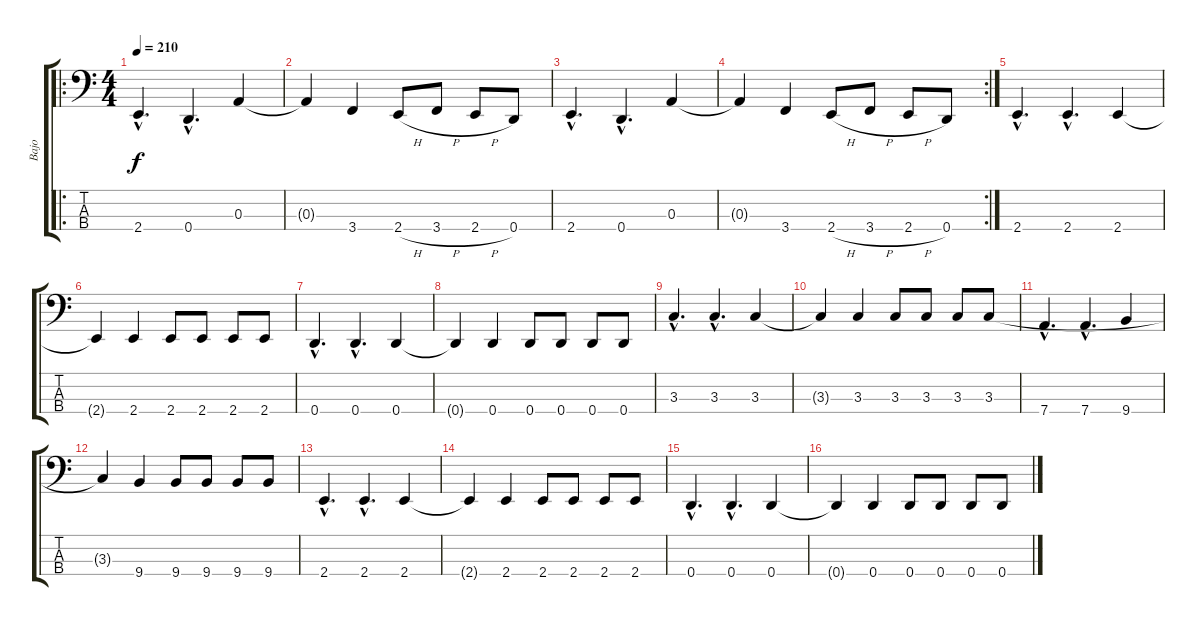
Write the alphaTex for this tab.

\track ("Bajo" "Bajo") {instrument electricbasspick}
\staff {score tabs}
\tuning (G2 D2 A1 D1) {hide}
\ro
\ts (4 4)
\tempo 210
\clef f4
\ks c
2.4{hac}.4{d dy f} 0.4{hac}.4{d} 0.3.4 |
0.3{t}.4 3.4.4 2.4{h}.8 3.4{h}.8 2.4{h}.8 0.4.8 |
2.4{hac}.4{d} 0.4{hac}.4{d} 0.3.4 |
\rc 2
0.3{t}.4 3.4.4 2.4{h}.8 3.4{h}.8 2.4{h}.8 0.4.8 |
2.4{hac}.4{d} 2.4{hac}.4{d} 2.4.4 |
2.4{t}.4 2.4.4 2.4.8 2.4.8 2.4.8 2.4.8 |
0.4{hac}.4{d} 0.4{hac}.4{d} 0.4.4 |
0.4{t}.4 0.4.4 0.4.8 0.4.8 0.4.8 0.4.8 |
3.3{hac}.4{d} 3.3{hac}.4{d} 3.3.4 |
3.3{t}.4 3.3.4 3.3.8 3.3.8 3.3.8 3.3.8 |
7.4{hac}.4{d} 7.4{hac}.4{d} 9.4.4 |
3.3{t}.4 9.4.4 9.4.8 9.4.8 9.4.8 9.4.8 |
2.4{hac}.4{d} 2.4{hac}.4{d} 2.4.4 |
2.4{t}.4 2.4.4 2.4.8 2.4.8 2.4.8 2.4.8 |
0.4{hac}.4{d} 0.4{hac}.4{d} 0.4.4 |
0.4{t}.4 0.4.4 0.4.8 0.4.8 0.4.8 0.4.8
